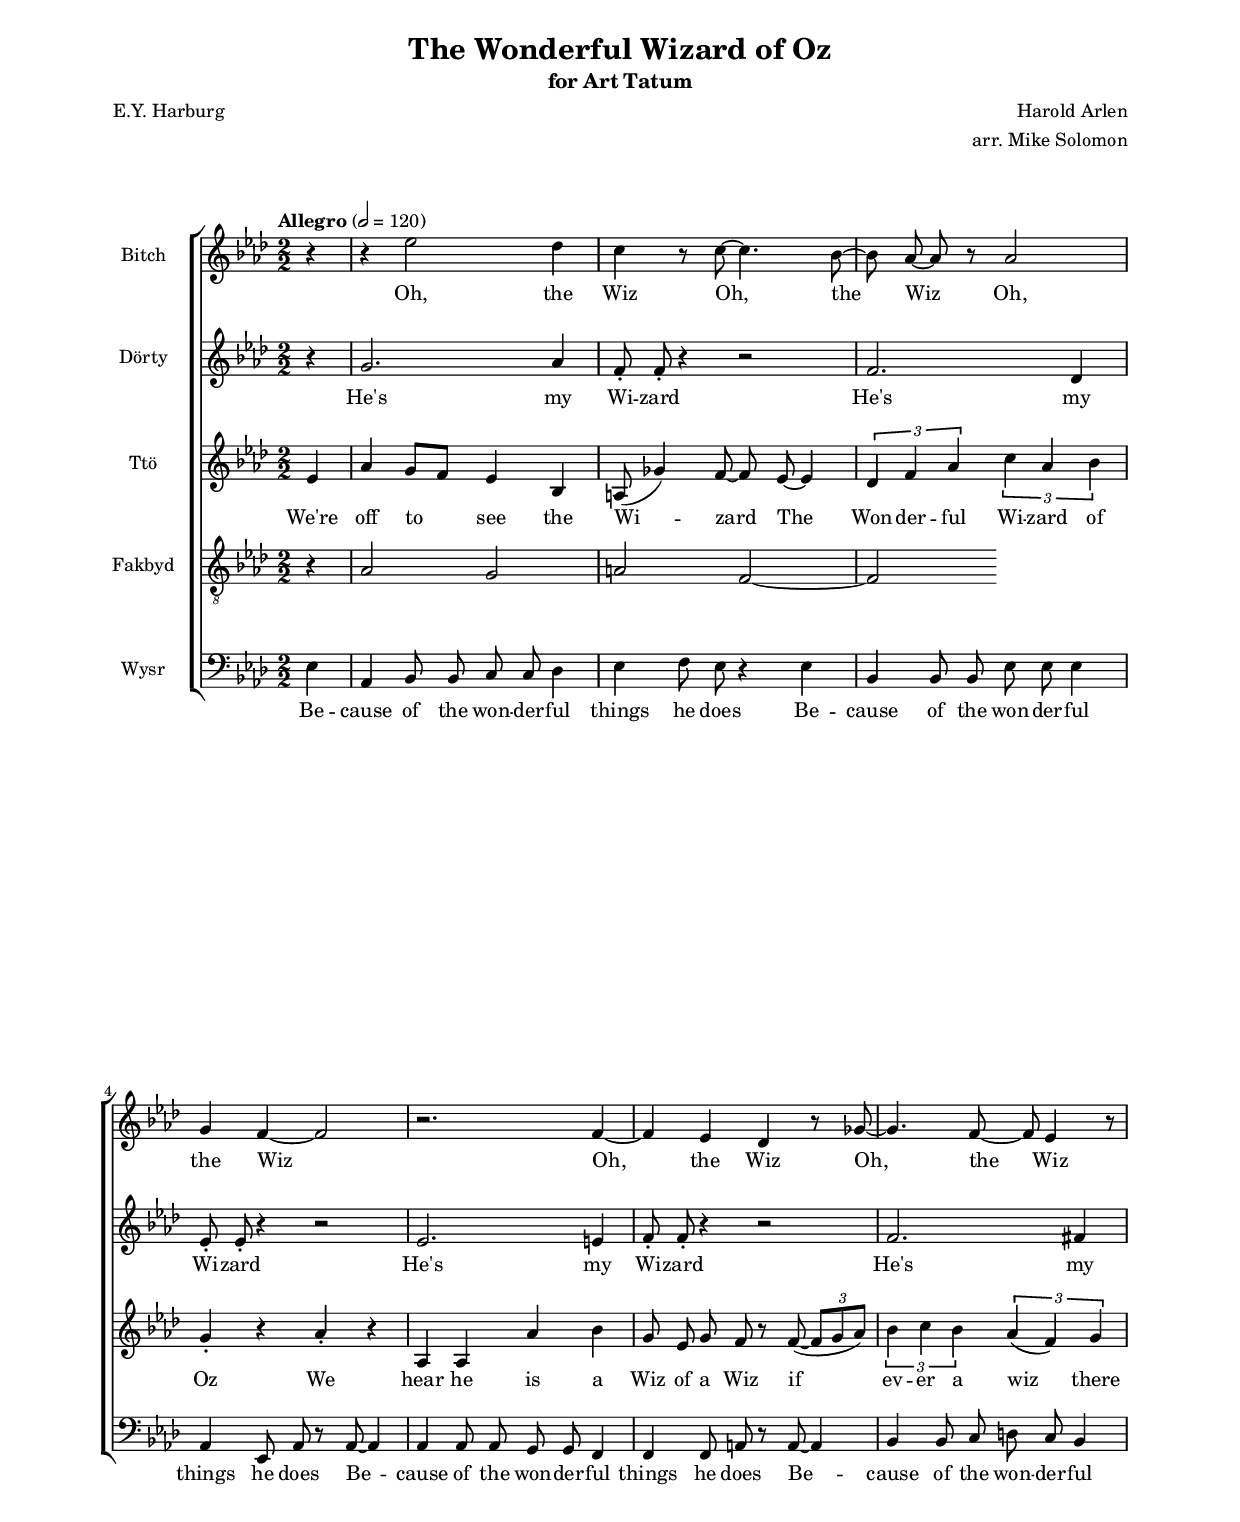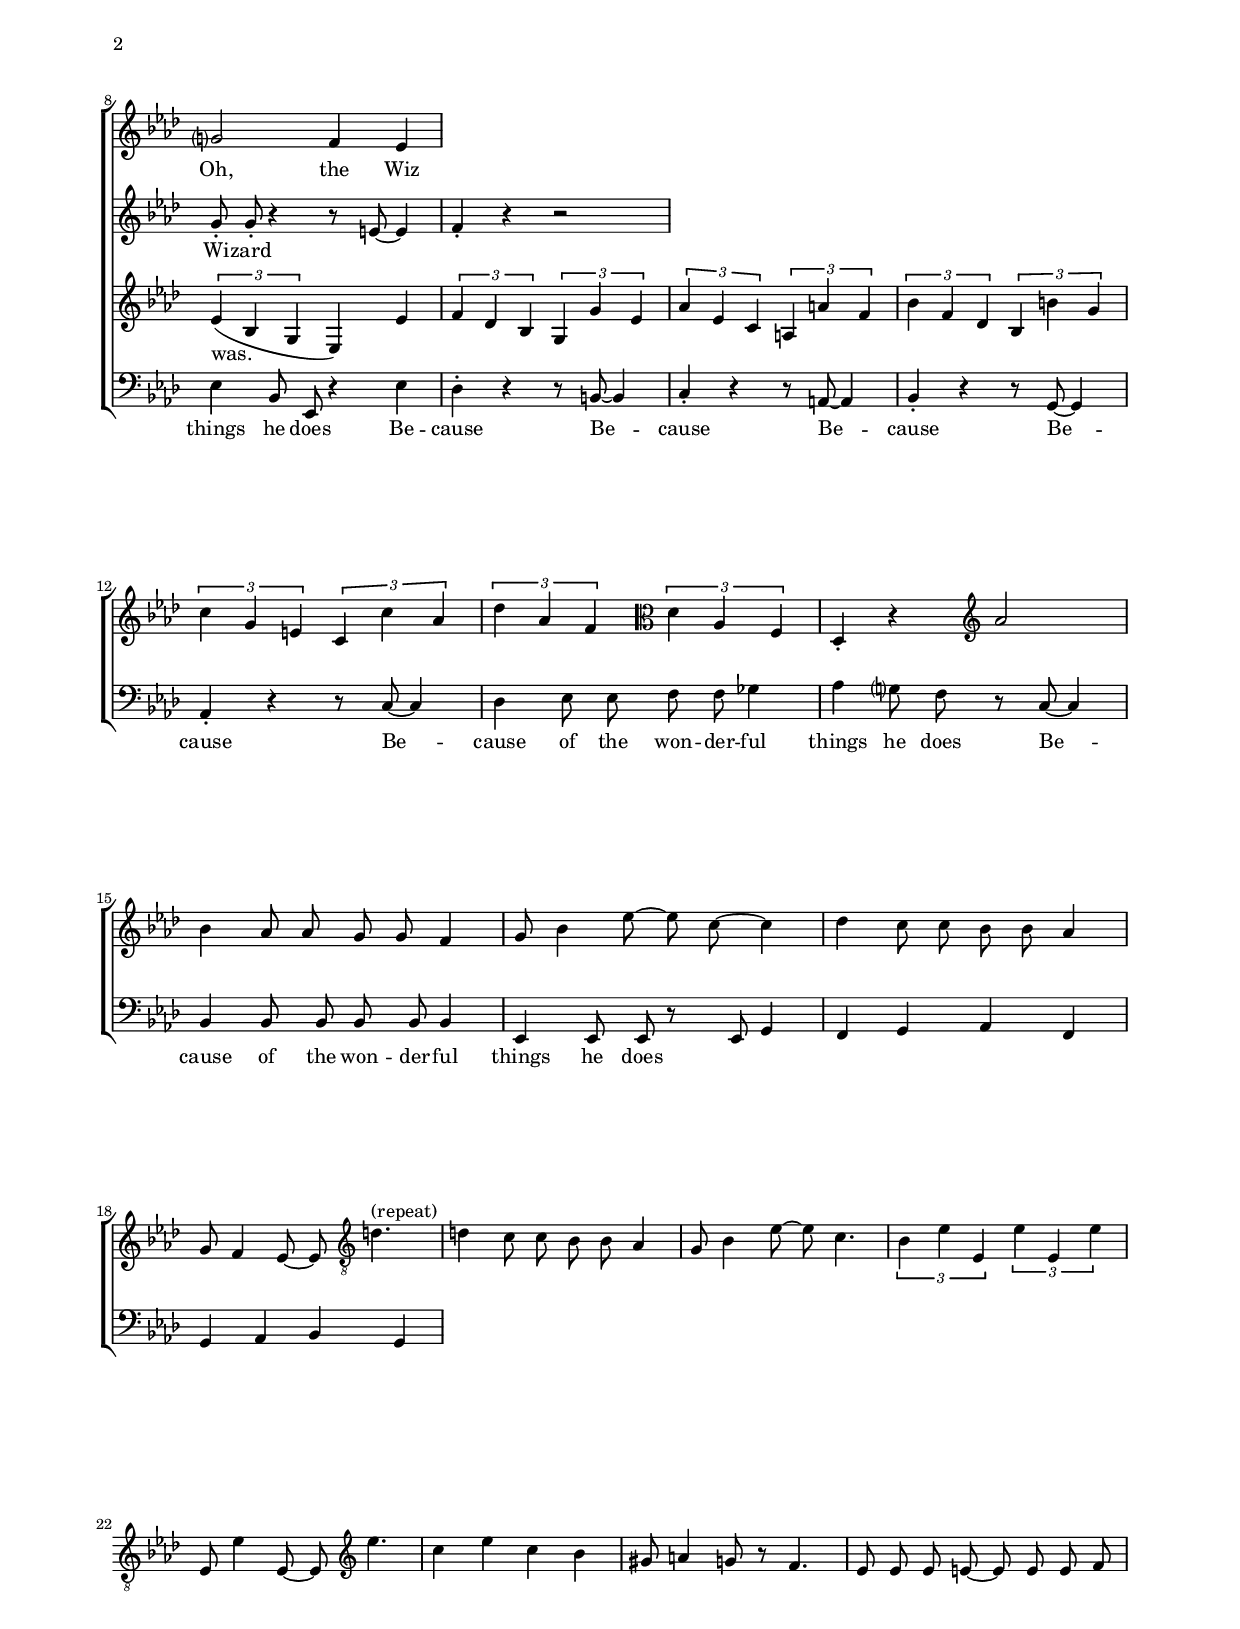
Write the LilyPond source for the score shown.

\version "2.17.0"
\include "defs-devel.ly"
\paper {
  footnote-separator-markup = \markup { \column { " "\override #`(span-factor . 1/5) { \draw-hline } }}
  footnote-padding = 5\mm
  top-system-spacing = #'((basic-distance . 1) (minimum-distance . 0) (padding . 1) (stretchability . 40))
  bottom-system-spacing = #'((basic-distance . 1) (minimum-distance . 0) (padding . 1) (stretchability . 50))
  ragged-right = ##f
  left-margin = 0.75\in
  right-margin = 0.75\in
  top-margin = 0.5\in
  bottom-margin = 0.6\in
  ragged-last-bottom = ##f
  %max-systems-per-page = #2
}

#(ly:set-option 'point-and-click #f)

MyRed = \Red
MyBlack = \Black
myred = \once \override NoteHead.color = #red
myblack = \revert NoteHead.color
%MyRed = \revert NoteHead.color
%MyBlack = \revert NoteHead.color
%myred = \revert NoteHead.color
%myblack = \revert NoteHead.color

\header {
  title = "The Wonderful Wizard of Oz" %(1)"
  subtitle = \markup { for Art Tatum }
  composer = "Harold Arlen"
  poet = "E.Y. Harburg"
  arranger = "arr. Mike Solomon"
}

nothing = {}

marks = {
  \time 2/2
  \tempo "Allegro" 2=120
  \partial 4
}

prefatoryMatter = {
  \key aes \major
  #(set-accidental-style 'modern-cautionary)
}

soprano = \relative c'' { \autoBeamOff
  \prefatoryMatter
  r4 |
  r4 ees2 des4 |
  c4 \lo r8 \sh c ~ \lod c4. \sh bes8 ~ |
  \lo bes \sh aes ~ \lo aes \sh r aes2 |
  g4 f ~ %\lo r8 \sh f ~ f4 ~ |
      %  \lo f8 ees4 \sh des8 ~ \lo des8 \sh r8
  f2 | r2. f4 ~ |
  f ees des \lo r8 \sh ges8 ~ |
  \lod ges4. \lo f8 ~ \sh f ees4 \sh r8 |
  g2 f4 ees
}

sopranoWords = \lyricmode {
  \repeat unfold 6 { Oh, the Wiz }
}

mezzo = \relative c'' { \autoBeamOff
  \prefatoryMatter
  r4 |
  g2. aes4 |
  \lo f8-. \sh f8-. r4 r2 |
  f2. des4 |
  \lo ees8-. \sh ees8-. r4 r2 |
  ees2. e4 |
  \lo f8-. \sh f8-. r4 r2 |
  f2. fis4 |
  \lo g8-. \sh g8-. r4 \lo r8 \sh e ~ e4 |
  f-. r r2 |
}

mezzoWords = \lyricmode {
  \repeat unfold 4 { He's my Wi -- zard }
}

alto = \relative c' { \autoBeamOff
  \prefatoryMatter
  %\clef alto 
  ees4 |
  aes4 g8 [ f ] ees4 bes |
  \lo a8 ( ges'4 ) \sh f8 ~ \lo f \sh ees ~ ees4 |
  \times 2/3 { des f aes } \times 2/3 { c aes bes } |
  g-. r aes-. r |
  aes, aes aes' bes |
  \lo g8 \sh ees \lo g \sh f \lo r8 \sh f ~ ( \times 2/3 { f [ g aes ) ] } |
  \times 2/3 { bes4 c bes } \times 2/3 { aes ( f ) g } |
  \times 2/3 { ees ( bes g } ees ) ees' |
  \times 2/3 { f des bes } \times 2/3 { g g' ees } |
  \times 2/3 { aes ees c } \times 2/3 { a a' f } |
  \times 2/3 { bes f des } \times 2/3 { bes b' g } |
  \times 2/3 { c g e } \times 2/3 { c c' aes } |
  \times 2/3 { des aes f } \clef alto \times 2/3 { des aes f } |
  des-. r \clef treble aes''2 |
  bes4 aes8 aes g g f4 |
  g8 bes4 ees8 ~ ees c ~ c4 |
  des4 c8 c bes bes aes4 |
  g8 f4 ees8 ~ ees8 \clef "treble_8" d4.^"(repeat)" |
  d4 c8 c bes bes aes4
  g8 bes4 ees8 ~ ees8 c4. |
  \times 2/3 { bes4 ees ees, } \times 2/3 { ees' ees, ees' } |
  ees,8 ees'4 ees,8 ~ ees \clef treble ees''4. |
  c4 ees c bes |
  gis8 a4 g8 r8 f4. |
  ees8 ees ees e ~ e e e f
}

altoWords = \lyricmode {
  We're off to see the Wi -- zard
  The Won -- der -- ful Wi -- zard of Oz
  We hear he is a Wiz of a Wiz if ev -- er a wiz there was.  
}

tenor = \relative c' {
  \autoBeamOff
  \prefatoryMatter
  \clef "treble_8"
  r4 |
  aes2 g |
  a f ~ |
  f
}

tenorWords = \lyricmode {
}

bass = \relative c { \autoBeamOff
  \prefatoryMatter
  \clef bass
  ees4 |
  aes,4 \lo bes8 \sh bes \lo c \sh c des4 |
  ees \lo f \sh ees r4 ees |
  bes4 \lo bes8 \sh bes \lo ees \sh ees ees4 |
  aes, \lo ees \sh aes \lo r8 \sh aes8 ~ aes4 |
  aes4 \lo aes8 \sh aes \lo g \sh g f4 |
  f4 \lo f8 \sh a \lo r \sh a ~ a4 |
  bes4 \lo bes8 \sh c \lo d \sh c bes4 |
  ees4 \lo bes8 \sh ees, r4 ees' |
  des4-. r \lo r8 \sh b ~ b4 |
  c4-. r \lo r8 \sh a ~ a4 |
  bes4-. r \lo r8 \sh g ~ g4 |
  aes4-. r \lo r8 \sh c ~ c4 |
  des4 \lo ees8 \sh ees \lo f \sh f ges4 |
  aes4 \lo g8 \sh f \lo r \sh c ~ c4 |
  bes4 \lo bes8 \sh bes \lo bes \sh bes bes4 |
  ees,4 \lo ees8 \sh ees \lo r \sh ees g4 |
  f g aes f |
  g aes bes g |
}

bassWords = \lyricmode {
  \repeat unfold 4 { Be -- cause of the won -- der -- ful things he does }
  \repeat unfold 4 { Be -- cause }
  Be -- cause of the won -- der -- ful things he does
  Be -- cause of the won -- der -- ful things he does
}

%%% SCORE
#(set-global-staff-size 16)

\score {
  \new ChoirStaff <<
    \new Staff \with { instrumentName = \bitchName %shortInstrumentName = #"M."
} <<
      \new Voice = "soprano" { << { \numericTimeSignature
        \soprano
      } {
        \marks
      } {
        \nothing
      }>> }
      \new Lyrics \lyricsto "soprano" {
        \sopranoWords
      }
    >>
    \new Staff \with { instrumentName = \dortyName %shortInstrumentName = #"E."
} <<
      \new Voice = "mezzo" { << { \numericTimeSignature
        \mezzo
      } {
        \nothing
      } >> }
      \new Lyrics \lyricsto "mezzo" {
        \mezzoWords
      }
    >>
    \new Staff \with { instrumentName = \ttoName %shortInstrumentName = #"Mk."
} <<
      \new Voice = "alto" { << { \numericTimeSignature
        \alto
      } {
        \nothing
      } >> }
      \new Lyrics \lyricsto "alto" {
        \altoWords
      }
    >>
    \new Staff \with { instrumentName = \fakbydName %shortInstrumentName = #"R."
} <<
      \new Voice = "tenor" { << { \numericTimeSignature
        \tenor
      } {
        \nothing
      } >> }
      \new Lyrics \lyricsto "tenor" {
        \tenorWords
      }
    >>
    \new Staff \with { instrumentName = \wysrName %shortInstrumentName = #"P." %\markup { \concat { E \super u . } }
} <<
      \new Voice = "bass" { << { \numericTimeSignature
        \bass
      } {
        \nothing
      } >> }
      \new Lyrics \lyricsto "bass" {
        \bassWords
      }
    >>
  >>
  \layout {
    \context {
      \Voice
      \override TextScript #'layer = #6
      \override NoteHead #'layer = #7
      \override Glissando #'breakable = ##t
      \override TupletNumber #'breakable = ##t
      \override TupletBracket #'breakable = ##t
      \remove "Forbid_line_break_engraver"
    }
    \context {
      \Staff
      \consists "Metronome_mark_engraver"
      \override TimeSignature #'style = #'numbered
      \override StaffSymbol #'layer = #4
      \override TimeSignature #'layer = #3
      \override TimeSignature #'whiteout = ##t
    }
    \context {
      \Lyrics
      %\override LyricText #'whiteout = ##t
      \override LyricText #'layer = #6
    }
    \context {
      \Score
      \remove "Metronome_mark_engraver"
      \override NonMusicalPaperColumn #'allow-loose-spacing = ##f
    }
  }
}

%{
%%% piano redux
#(set-global-staff-size 20)

\score {
  \new PianoStaff <<
    \new Staff <<
      \new Voice = "1" { \voiceOne << \soprano \marks >> }
      \new Voice = "2" { \voiceTwo \mezzo }
      \new Voice = "3" { \voiceThree \alto }
    >>
    \new Staff <<
      \new Voice = "4" { \voiceOne \tenor }
      \new Voice = "5" { \voiceTwo \bass }
    >>
  >>
  \layout {
    \context {
      \Voice
      \override TextScript #'layer = #6
      \override NoteHead #'layer = #7
      \override Glissando #'breakable = ##t
      \override TupletNumber #'breakable = ##t
      \override TupletBracket #'breakable = ##t
      \remove "Forbid_line_break_engraver"
    }
    \context {
      \Staff
      \consists "Metronome_mark_engraver"
      \override TimeSignature #'style = #'numbered
      \override StaffSymbol #'layer = #4
      \override TimeSignature #'layer = #3
      \override TimeSignature #'whiteout = ##t
    }
    \context {
      \Lyrics
      %\override LyricText #'whiteout = ##t
      \override LyricText #'layer = #6
    }
    \context {
      \Score
      \remove "Metronome_mark_engraver"
      \override NonMusicalPaperColumn #'allow-loose-spacing = ##f
    }
  }
}
%}
%%% MIDI

\score {
  \new ChoirStaff <<
    \new Staff \with { instrumentName = \bitchName %shortInstrumentName = #"M."
} <<
      \new Voice = "soprano" { << { \numericTimeSignature
        \soprano
      } {
        \marks
      } >> }
      \new Lyrics \lyricsto "soprano" {
        \sopranoWords
      }
    >>
    \new Staff \with { instrumentName = \dortyName %shortInstrumentName = #"E."
} <<
      \new Voice = "mezzo" { \numericTimeSignature
        \mezzo
      }
      \new Lyrics \lyricsto "mezzo" {
        \mezzoWords
      }
    >>
    \new Staff \with { instrumentName = \ttoName %shortInstrumentName = #"Mk."
} <<
      \new Voice = "alto" { \numericTimeSignature
        \alto
      }
      \new Lyrics \lyricsto "alto" {
        \altoWords
      }
    >>
    \new Staff \with { instrumentName = \fakbydName %shortInstrumentName = #"R."
} <<
      \new Voice = "tenor" { \numericTimeSignature
        \tenor
      }
      \new Lyrics \lyricsto "tenor" {
        \tenorWords
      }
    >>
    \new Staff \with { instrumentName = \wysrName %shortInstrumentName = #"P." %\markup { \concat { E \super u . } }
} <<
      \new Voice = "bass" { \numericTimeSignature
        \bass
      }
      \new Lyrics \lyricsto "bass" {
        \bassWords
      }
    >>
  >>
  \midi {}
}
